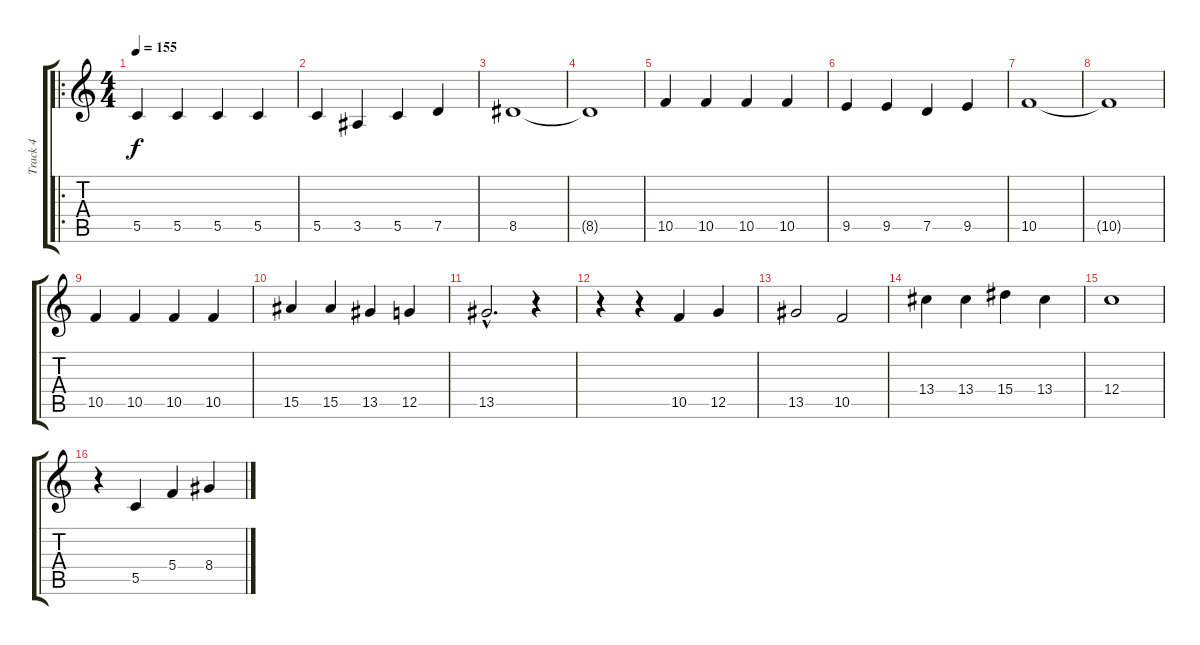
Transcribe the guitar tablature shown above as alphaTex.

\track ("Track 4" "Track 4") {instrument acousticgrandpiano}
\staff {score tabs}
\tuning (D5 A4 F4 C4 G3 D3) {hide}
\ro
\ts (4 4)
\tempo 155
\clef g2
\ks c
5.5.4{dy f instrument acousticgrandpiano} 5.5.4 5.5.4 5.5.4 |
5.5.4 3.5.4 5.5.4 7.5.4 |
8.5.1 |
8.5{t}.1 |
10.5.4 10.5.4 10.5.4 10.5.4 |
9.5.4 9.5.4 7.5.4 9.5.4 |
10.5.1 |
10.5{t}.1 |
10.5.4 10.5.4 10.5.4 10.5.4 |
15.5.4 15.5.4 13.5.4 12.5.4 |
13.5{hac}.2{d} r.4 |
r.4 r.4 10.5.4 12.5.4 |
13.5.2 10.5.2 |
13.4.4 13.4.4 15.4.4 13.4.4 |
12.4.1 |
r.4 5.5.4 5.4.4 8.4.4
